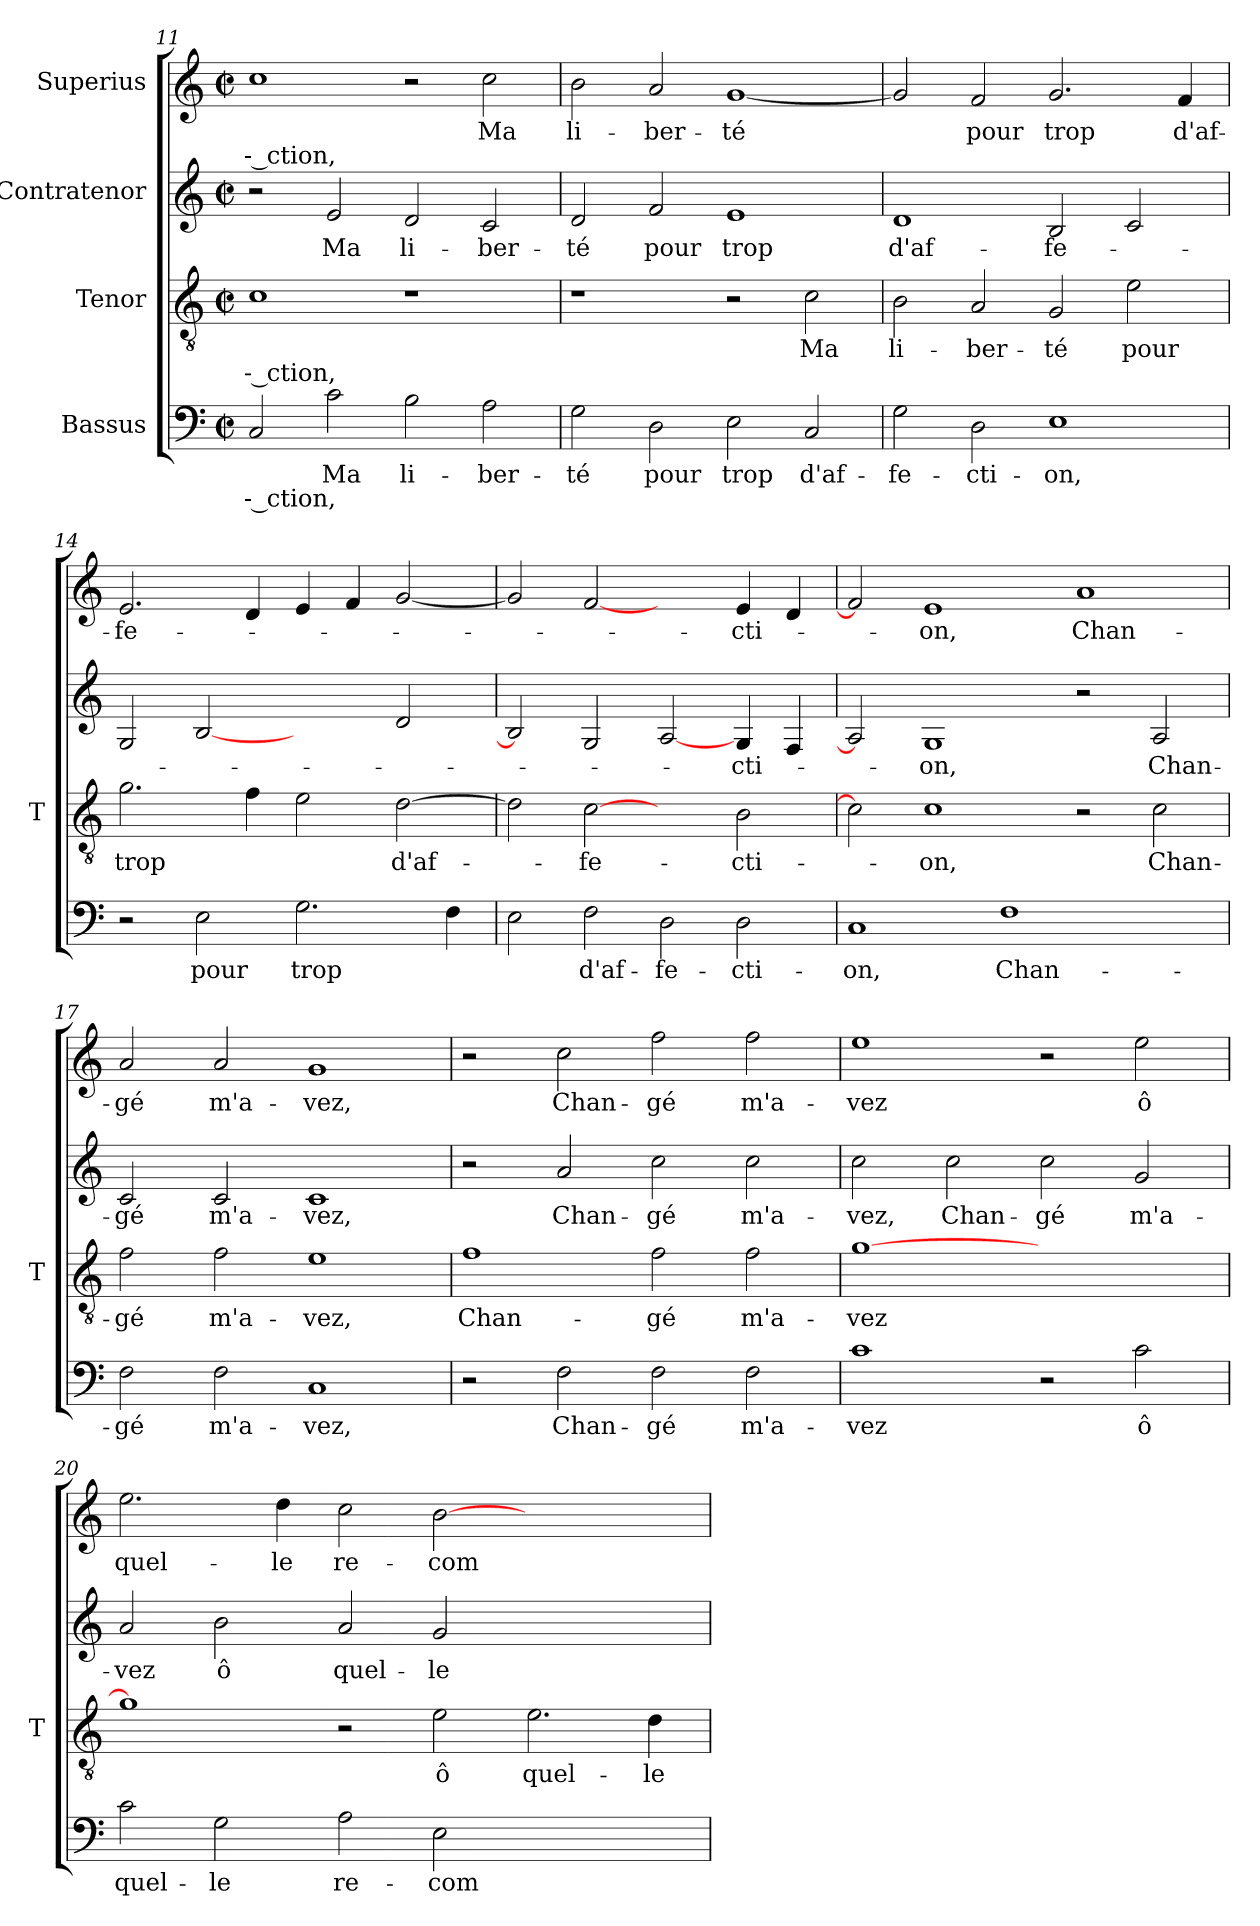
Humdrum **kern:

**kern	**text	**text	**kern	**text	**text	**kern	**text	**kern	**text	**text
*part4	*part4	*part4	*part3	*part3	*part3	*part2	*part2	*part1	*part1	*part1
*staff4	*staff4	*staff4	*staff3	*staff3	*staff3	*staff2	*staff2	*staff1	*staff1	*staff1
*I"Bassus	*	*	*I"Tenor	*	*	*I"Contratenor	*	*I"Superius	*	*
*	*	*	*I'T	*	*	*	*	*	*	*
*clefF4	*	*	*clefGv2	*	*	*clefG2	*	*clefG2	*	*
*k[]	*	*	*k[]	*	*	*k[]	*	*k[]	*	*
*C:	*	*	*C:	*	*	*C:	*	*C:	*	*
*M2/2	*	*	*M2/2	*	*	*M2/2	*	*M2/2	*	*
*met(c|)	*	*	*met(c|)	*	*	*met(c|)	*	*met(c|)	*	*
=11	=11	=11	=11	=11	=11	=11	=11	=11	=11	=11
2C	.	-- ction,	1c	.	-- ction,	2r	.	1cc	.	-- ction,
2c	-Ma	.	.	.	.	2e	-Ma	.	.	.
2B	li-	.	1r	.	.	2d	li-	2r	.	.
2A	ber-	.	.	.	.	2c	ber-	2cc	-Ma	.
=12	=12	=12	=12	=12	=12	=12	=12	=12	=12	=12
2G	-té	.	1r	.	.	2d	-té	2b	li-	.
2D	-pour	.	.	.	.	2f	-pour	2a	ber-	.
2E	-trop	.	2r	.	.	1e	-trop	[1g	-té	.
2C	d'af-	.	2c	-Ma	.	.	.	.	.	.
!!LO:PB:g=z
=13	=13	=13	=13	=13	=13	=13	=13	=13	=13	=13
2G	fe-	.	2B	li-	.	1d	d'af-	2g]	.	.
2D	cti-	.	2A	ber-	.	.	.	2f	-pour	.
1E	-on,	.	2G	-té	.	2B	fe-	2.g	-trop	.
.	.	.	2e	-pour	.	2c	.	.	.	.
.	.	.	.	.	.	.	.	4f	d'af-	.
=14	=14	=14	=14	=14	=14	=14	=14	=14	=14	=14
2r	.	.	2.g	-trop	.	2G	.	2.e	fe-	.
2E	-pour	.	.	.	.	[2B	.	.	.	.
.	.	.	4f	.	.	.	.	4d	.	.
2.G	-trop	.	2e	.	.	2ryy	.	4e	.	.
.	.	.	.	.	.	.	.	4f	.	.
.	.	.	[2d	d'af-	.	2d	.	[2g	.	.
4F	.	.	.	.	.	.	.	.	.	.
=15	=15	=15	=15	=15	=15	=15	=15	=15	=15	=15
2E	.	.	2d]	.	.	2B]	.	2g]	.	.
2F	d'af-	.	[2c	fe-	.	2G	.	[2f	.	.
2D	fe-	.	2ryy	.	.	[2A	.	2ryy	.	.
2D	cti-	.	2B	cti-	.	4G	cti-	4e	cti-	.
.	.	.	.	.	.	4F	.	4d	.	.
=16	=16	=16	=16	=16	=16	=16	=16	=16	=16	=16
1C	-on,	.	2c]	.	.	2A]	.	2f]	.	.
.	.	.	1c	-on,	.	1G	-on,	1e	-on,	.
1F	Chan-	.	.	.	.	.	.	.	.	.
.	.	.	2r	.	.	2r	.	1a	Chan-	.
2ryy	.	.	2c	Chan-	.	2A	Chan-	.	.	.
=17	=17	=17	=17	=17	=17	=17	=17	=17	=17	=17
2F	-gé	.	2f	-gé	.	2c	-gé	2a	-gé	.
2F	m'a-	.	2f	m'a-	.	2c	m'a-	2a	m'a-	.
1C	-vez,	.	1e	-vez,	.	1c	-vez,	1g	-vez,	.
!!LO:PB:g=z
=18	=18	=18	=18	=18	=18	=18	=18	=18	=18	=18
2r	.	.	1f	Chan-	.	2r	.	2r	.	.
2F	Chan-	.	.	.	.	2a	Chan-	2cc	Chan-	.
2F	-gé	.	2f	-gé	.	2cc	-gé	2ff	-gé	.
2F	m'a-	.	2f	m'a-	.	2cc	m'a-	2ff	m'a-	.
=19	=19	=19	=19	=19	=19	=19	=19	=19	=19	=19
1c	-vez	.	[1g	-vez	.	2cc	-vez,	1ee	-vez	.
.	.	.	.	.	.	2cc	Chan-	.	.	.
2r	.	.	1ryy	.	.	2cc	-gé	2r	.	.
2c	-ô	.	.	.	.	2g	m'a-	2ee	-ô	.
=20	=20	=20	=20	=20	=20	=20	=20	=20	=20	=20
2c	quel-	.	1g]	.	.	2a	-vez	2.ee	quel-	.
2G	-le	.	.	.	.	2b	-ô	.	.	.
.	.	.	.	.	.	.	.	4dd	-le	.
2A	re-	.	2r	.	.	2a	quel-	2cc	re-	.
2E	com-	.	2e	-ô	.	2g	-le	[2b	com-	.
1ryy	.	.	2.e	quel-	.	1ryy	.	1ryy	.	.
.	.	.	4d	-le	.	.	.	.	.	.
=	=	=	=	=	=	=	=	=	=	=
*-	*-	*-	*-	*-	*-	*-	*-	*-	*-	*-
